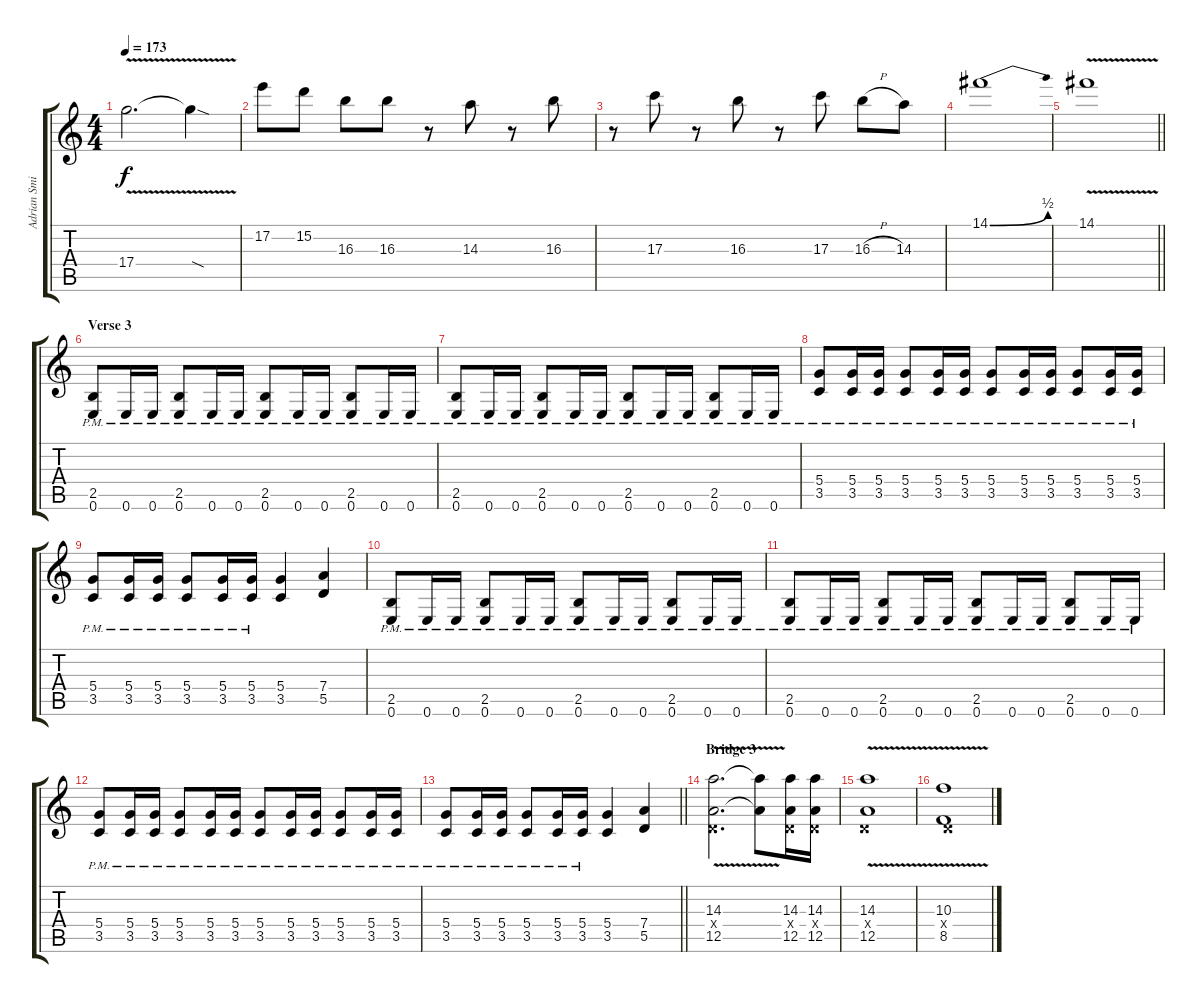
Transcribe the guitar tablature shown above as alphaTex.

\track ("Adrian Smith" "Adrian Smi") {instrument overdrivenguitar}
\staff {score tabs}
\tuning (E4 B3 G3 D3 A2 E2) {hide}
\ts (4 4)
\tempo 173
\clef g2
\ks c
17.4{v t}.2{d dy f} 17.4{sod t}.4 |
17.2.8 15.2.8 16.3.8 16.3.8 r.8 14.3.8 r.8 16.3.8 |
r.8 17.3.8 r.8 16.3.8 r.8 17.3.8 16.3{h}.8 14.3.8 |
14.1{be (bend 0 0 60 2)}.1 |
\barLineRight lightlight
14.1{v}.1 |
\section ("" "Verse 3")
(2.5{pm} 0.6{pm}).8 0.6{pm}.16 0.6{pm}.16 (2.5{pm} 0.6{pm}).8 0.6{pm}.16 0.6{pm}.16 (2.5{pm} 0.6{pm}).8 0.6{pm}.16 0.6{pm}.16 (2.5{pm} 0.6{pm}).8 0.6{pm}.16 0.6{pm}.16 |
(2.5{pm} 0.6{pm}).8 0.6{pm}.16 0.6{pm}.16 (2.5{pm} 0.6{pm}).8 0.6{pm}.16 0.6{pm}.16 (2.5{pm} 0.6{pm}).8 0.6{pm}.16 0.6{pm}.16 (2.5{pm} 0.6{pm}).8 0.6{pm}.16 0.6{pm}.16 |
(5.4{pm} 3.5{pm}).8 (5.4{pm} 3.5{pm}).16 (5.4{pm} 3.5{pm}).16 (5.4{pm} 3.5{pm}).8 (5.4{pm} 3.5{pm}).16 (5.4{pm} 3.5{pm}).16 (5.4{pm} 3.5{pm}).8 (5.4{pm} 3.5{pm}).16 (5.4{pm} 3.5{pm}).16 (5.4{pm} 3.5{pm}).8 (5.4{pm} 3.5{pm}).16 (5.4{pm} 3.5{pm}).16 |
(5.4{pm} 3.5{pm}).8 (5.4{pm} 3.5{pm}).16 (5.4{pm} 3.5{pm}).16 (5.4{pm} 3.5{pm}).8 (5.4{pm} 3.5{pm}).16 (5.4{pm} 3.5{pm}).16 (5.4 3.5).4 (7.4 5.5).4 |
(2.5{pm} 0.6{pm}).8 0.6{pm}.16 0.6{pm}.16 (2.5{pm} 0.6{pm}).8 0.6{pm}.16 0.6{pm}.16 (2.5{pm} 0.6{pm}).8 0.6{pm}.16 0.6{pm}.16 (2.5{pm} 0.6{pm}).8 0.6{pm}.16 0.6{pm}.16 |
(2.5{pm} 0.6{pm}).8 0.6{pm}.16 0.6{pm}.16 (2.5{pm} 0.6{pm}).8 0.6{pm}.16 0.6{pm}.16 (2.5{pm} 0.6{pm}).8 0.6{pm}.16 0.6{pm}.16 (2.5{pm} 0.6{pm}).8 0.6{pm}.16 0.6{pm}.16 |
(5.4{pm} 3.5{pm}).8 (5.4{pm} 3.5{pm}).16 (5.4{pm} 3.5{pm}).16 (5.4{pm} 3.5{pm}).8 (5.4{pm} 3.5{pm}).16 (5.4{pm} 3.5{pm}).16 (5.4{pm} 3.5{pm}).8 (5.4{pm} 3.5{pm}).16 (5.4{pm} 3.5{pm}).16 (5.4{pm} 3.5{pm}).8 (5.4{pm} 3.5{pm}).16 (5.4{pm} 3.5{pm}).16 |
\barLineRight lightlight
(5.4{pm} 3.5{pm}).8 (5.4{pm} 3.5{pm}).16 (5.4{pm} 3.5{pm}).16 (5.4{pm} 3.5{pm}).8 (5.4{pm} 3.5{pm}).16 (5.4{pm} 3.5{pm}).16 (5.4 3.5).4 (7.4 5.5).4 |
\section ("" "Bridge 3")
(14.3{v} 0.4{x} 12.5{v}).2{d} (14.3{t} 12.5{t}).8 (14.3 0.4{x} 12.5).16 (14.3 0.4{x} 12.5).16 |
(14.3{v} 0.4{x} 12.5{v}).1 |
(10.3{v} 0.4{x} 8.5{v}).1
